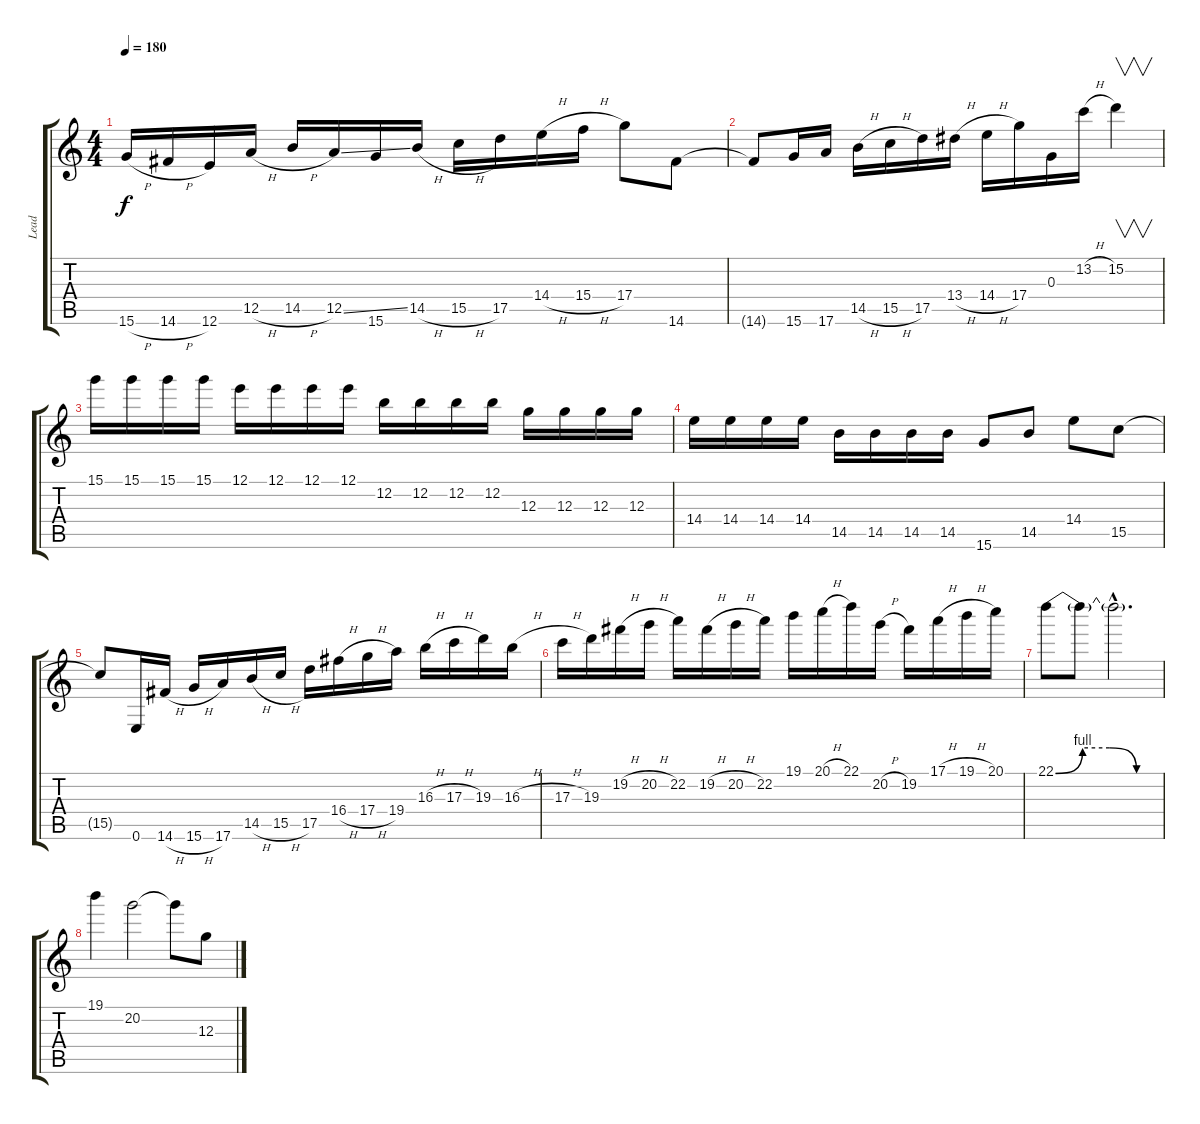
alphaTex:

\track ("Lead" "Lead") {instrument distortionguitar}
\staff {score tabs}
\tuning (E4 B3 G3 D3 A2 E2) {hide}
\ts (4 4)
\tempo 180
\clef g2
\ks c
15.6{h}.16{dy f} 14.6{h}.16 12.6.16 12.5{h}.16 14.5{h}.16 12.5{ss}.16 15.6.16 14.5{h}.16 15.5{h}.16 17.5.16 14.4{h}.16 15.4{h}.16 17.4.8 14.6.8 |
14.6{t}.8 15.6.16 17.6.16 14.5{h}.16 15.5{h}.16 17.5.16 13.4{h}.16 14.4{h}.16 17.4.16 0.3.16 13.2{h}.16 15.2.4{v} |
15.1.16 15.1.16 15.1.16 15.1.16 12.1.16 12.1.16 12.1.16 12.1.16 12.2.16 12.2.16 12.2.16 12.2.16 12.3.16 12.3.16 12.3.16 12.3.16 |
14.4.16 14.4.16 14.4.16 14.4.16 14.5.16 14.5.16 14.5.16 14.5.16 15.6.8 14.5.8 14.4.8 15.5.8 |
15.5{t}.8 0.6.16 14.6{h}.16 15.6{h}.16 17.6.16 14.5{h}.16 15.5{h}.16 17.5.16 16.4{h}.16 17.4{h}.16 19.4.16 16.3{h}.16 17.3{h}.16 19.3.16 16.3{h}.16 |
17.3{h}.16 19.3.16 19.2{h}.16 20.2{h}.16 22.2.16 19.2{h}.16 20.2{h}.16 22.2.16 19.1.16 20.1{h}.16 22.1.16 20.2{h}.16 19.2.16 17.1{h}.16 19.1{h}.16 20.1.16 |
22.1{be (custom 0 0 15 4 30 4 45 0 60 0)}.8 22.1{t}.8 22.1{hac t}.2{d} |
19.1.4 20.2.2 20.2{t}.8 12.3.8
